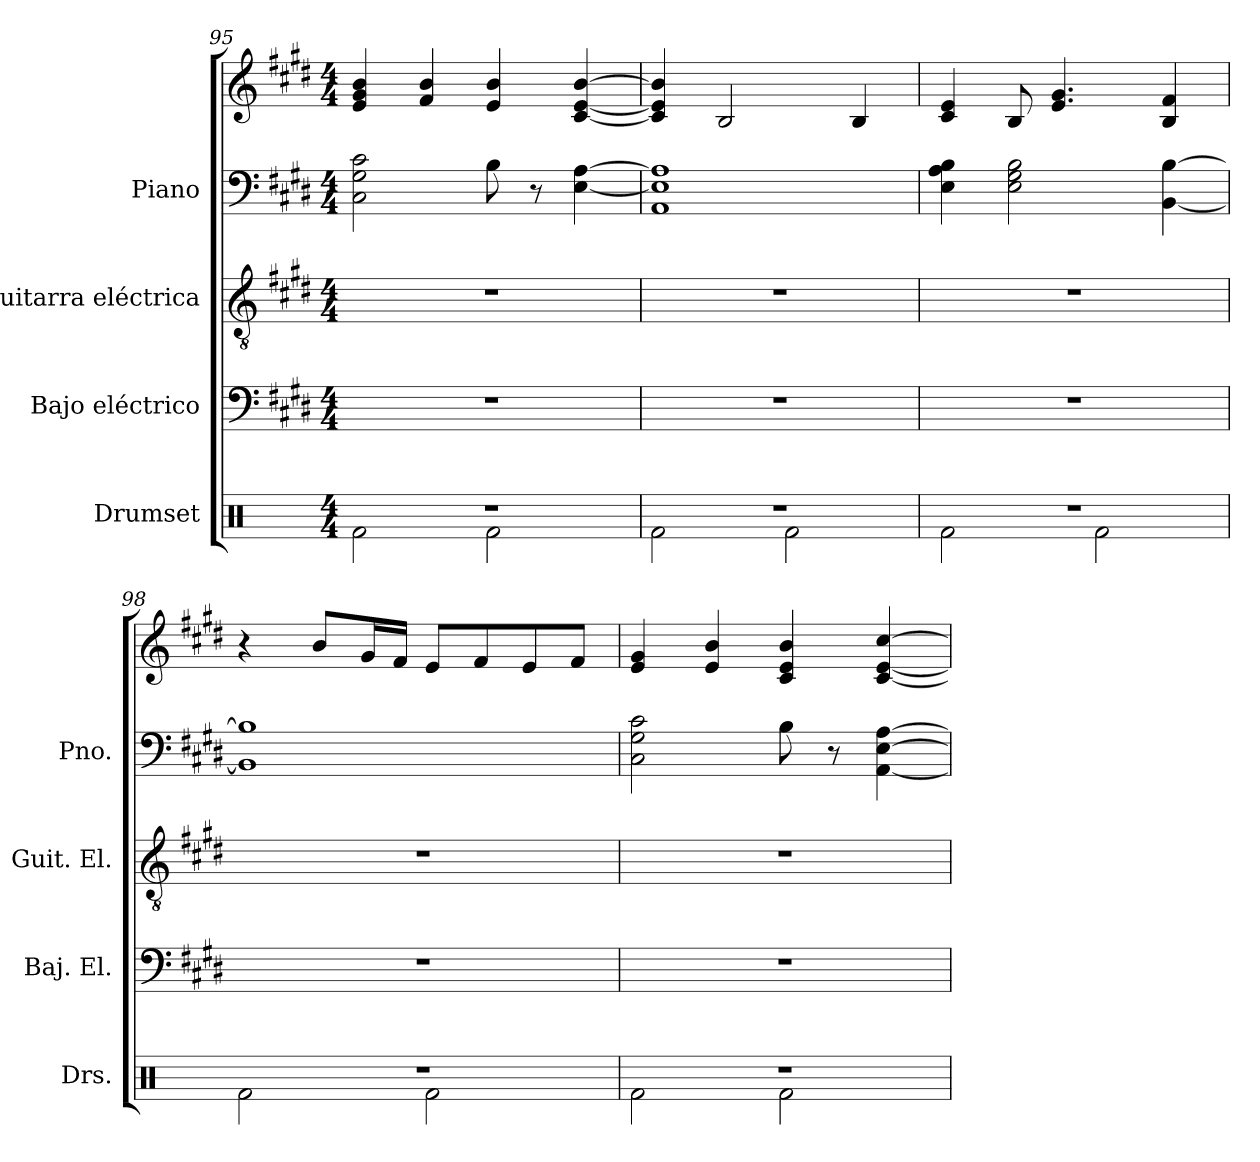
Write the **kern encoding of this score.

**kern	**kern	**kern	**kern	**kern
*part4	*part3	*part2	*part1	*part1
*staff5	*staff4	*staff3	*staff2	*staff1
*I"Drumset	*I"Bajo eléctrico	*I"Guitarra eléctrica	*I"Piano	*
*I'Drs.	*I'Baj. El.	*I'Guit. El.	*I'Pno.	*
*clefX	*clefF4	*clefGv2	*clefF4	*clefG2
*	*ITrd7c12	*	*	*
*k[]	*k[f#c#g#d#]	*k[f#c#g#d#]	*k[f#c#g#d#]	*k[f#c#g#d#]
*M4/4	*M4/4	*M4/4	*M4/4	*M4/4
=95	=95	=95	=95	=95
*^	*	*	*	*
1r	2Rf\	1r	1r	2C#\ 2G#\ 2c#\	4e/ 4g#/ 4b/
.	.	.	.	.	4f#/ 4b/
.	2Rf\	.	.	8B\	4e/ 4b/
.	.	.	.	8r	.
.	.	.	.	[4E\ [4A\	[4c#/ [4e/ [4b/
=96	=96	=96	=96	=96	=96
1r	2Rf\	1r	1r	1AA 1E] 1A]	4c#/] 4e/] 4b/]
.	.	.	.	.	2B/
.	2Rf\	.	.	.	.
.	.	.	.	.	4B/
=97	=97	=97	=97	=97	=97
1r	2Rf\	1r	1r	4E\ 4A\ 4B\	4c#/ 4e/
.	.	.	.	2E\ 2G#\ 2B\	8B/
.	.	.	.	.	4.e/ 4.g#/
.	2Rf\	.	.	.	.
.	.	.	.	[4BB\ [4B\	4B/ 4f#/
=98	=98	=98	=98	=98	=98
1r	2Rf\	1r	1r	1BB] 1B]	4r
.	.	.	.	.	8b/L
.	.	.	.	.	16g#/L
.	.	.	.	.	16f#/JJ
.	2Rf\	.	.	.	8e/L
.	.	.	.	.	8f#/
.	.	.	.	.	8e/
.	.	.	.	.	8f#/J
!!LO:PB:g=z
=99	=99	=99	=99	=99	=99
1r	2Rf\	1r	1r	2C#\ 2G#\ 2c#\	4e/ 4g#/
.	.	.	.	.	4e/ 4b/
.	2Rf\	.	.	8B\	4c#/ 4e/ 4b/
.	.	.	.	8r	.
.	.	.	.	[4AA\ [4E\ [4A\	[4c#/ [4e/ [4cc#/
*v	*v	*	*	*	*
=	=	=	=	=
*-	*-	*-	*-	*-
